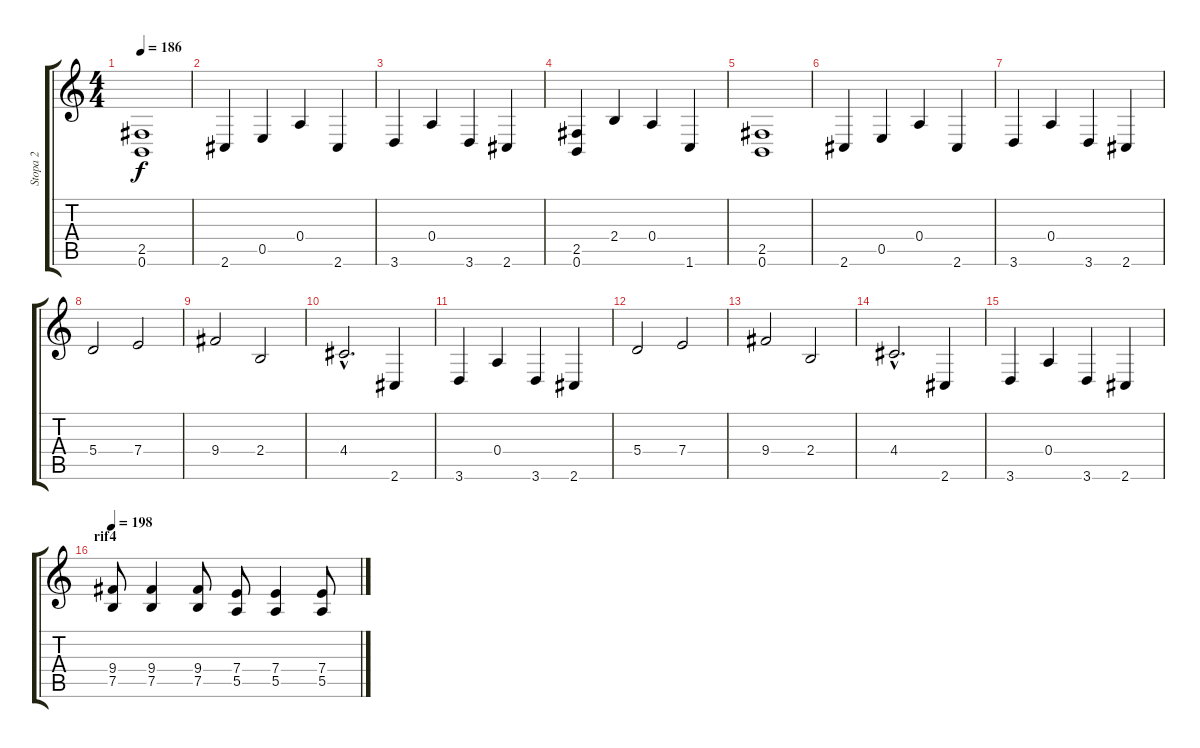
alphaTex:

\track ("Stopa 2" "Stopa 2") {instrument distortionguitar}
\staff {score tabs}
\tuning (B3 Gb3 D3 A2 E2 B1) {hide}
\ts (4 4)
\tempo 186
\clef g2
\ks c
(2.5 0.6).1{dy f} |
2.6.4 0.5.4 0.4.4 2.6.4 |
3.6.4 0.4.4 3.6.4 2.6.4 |
(2.5 0.6).4 2.4.4 0.4.4 1.6.4 |
(2.5 0.6).1 |
2.6.4 0.5.4 0.4.4 2.6.4 |
3.6.4 0.4.4 3.6.4 2.6.4 |
5.4.2 7.4.2 |
9.4.2 2.4.2 |
4.4{hac}.2{d} 2.6.4 |
3.6.4 0.4.4 3.6.4 2.6.4 |
5.4.2 7.4.2 |
9.4.2 2.4.2 |
4.4{hac}.2{d} 2.6.4 |
3.6.4 0.4.4 3.6.4 2.6.4 |
\section ("" "rif4")
\tempo 198
(9.4 7.5).8 (9.4 7.5).4 (9.4 7.5).8 (7.4 5.5).8 (7.4 5.5).4 (7.4 5.5).8
